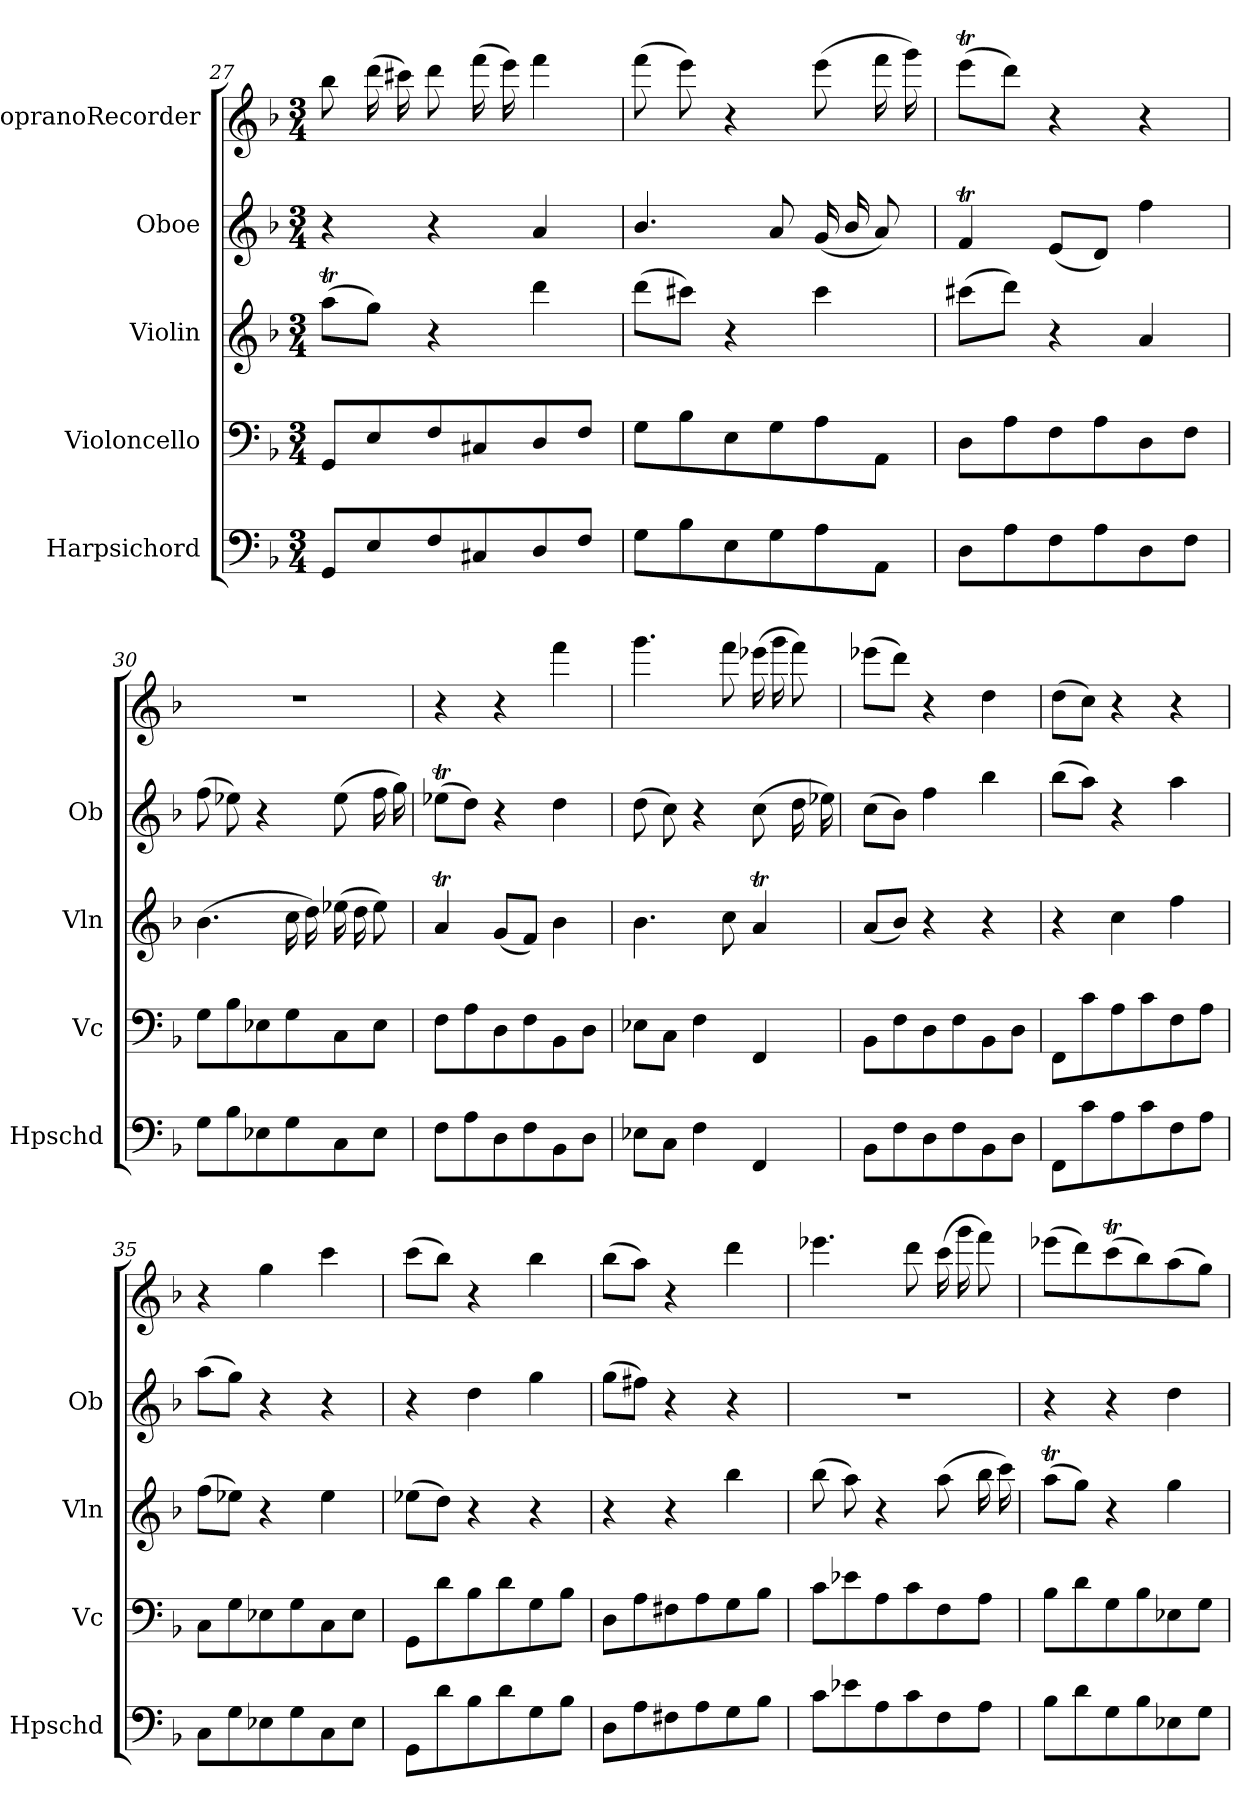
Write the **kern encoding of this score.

**kern	**kern	**kern	**kern	**kern
*part5	*part4	*part3	*part2	*part1
*staff5	*staff4	*staff3	*staff2	*staff1
*I"Harpsichord	*I"Violoncello	*I"Violin	*I"Oboe	*I"SopranoRecorder
*I'Hpschd	*I'Vc	*I'Vln	*I'Ob	*
*clefF4	*clefF4	*clefG2	*clefG2	*clefG2
*k[b-]	*k[b-]	*k[b-]	*k[b-]	*k[b-]
*d:	*d:	*d:	*d:	*d:
*M3/4	*M3/4	*M3/4	*M3/4	*M3/4
=27	=27	=27	=27	=27
8GG/L	8GG/L	(8aat\L	4r	8bb-\
8E/	8E/	8gg\J)	.	(16ddd\
.	.	.	.	16ccc#X\)
8F/	8F/	4r	4r	8ddd\
8C#X/	8C#X/	.	.	(16fff\
.	.	.	.	16eee\)
8D/	8D/	4ddd\	4a/	4fff\
8F/J	8F/J	.	.	.
=28	=28	=28	=28	=28
8G\L	8G\L	(8ddd\L	4.b-/	(8fff\
8B-\	8B-\	8ccc#X\J)	.	8eee\)
8E\	8E\	4r	.	4r
8G\	8G\	.	8a/	.
8A\	8A\	4ccc#\	(16g/	(8eee\
.	.	.	16b-/	.
8AA\J	8AA\J	.	8a/)	16fff\
.	.	.	.	16ggg\)
=29	=29	=29	=29	=29
8D\L	8D\L	(8ccc#X\L	4fT/	(8eeet\L
8A\	8A\	8ddd\J)	.	8ddd\J)
8F\	8F\	4r	(8e/L	4r
8A\	8A\	.	8d/J)	.
8D\	8D\	4a/	4ff\	4r
8F\J	8F\J	.	.	.
=30	=30	=30	=30	=30
8G\L	8G\L	(4.b-\	(8ff\	2.r
8B-\	8B-\	.	8ee-X\)	.
8E-X\	8E-X\	.	4r	.
8G\	8G\	16cc\	.	.
.	.	16dd\)	.	.
8C\	8C\	(16ee-X\	(8ee-\	.
.	.	16dd\	.	.
8E-\J	8E-\J	8ee-\)	16ff\	.
.	.	.	16gg\)	.
=31	=31	=31	=31	=31
8F\L	8F\L	4at/	(8ee-XT\L	4r
8A\	8A\	.	8dd\J)	.
8D\	8D\	(8g/L	4r	4r
8F\	8F\	8f/J)	.	.
8BB-\	8BB-\	4b-\	4dd\	4fff\
8D\J	8D\J	.	.	.
=32	=32	=32	=32	=32
8E-X\L	8E-X\L	4.b-\	(8dd\	4.ggg\
8C\J	8C\J	.	8cc\)	.
4F\	4F\	.	4r	.
.	.	8cc\	.	8fff\
4FF/	4FF/	4at/	(8cc\	(16eee-X\
.	.	.	.	16ggg\
.	.	.	16dd\	8fff\)
.	.	.	16ee-X\)	.
=33	=33	=33	=33	=33
8BB-\L	8BB-\L	(8a/L	(8cc\L	(8eee-X\L
8F\	8F\	8b-/J)	8b-\J)	8ddd\J)
8D\	8D\	4r	4ff\	4r
8F\	8F\	.	.	.
8BB-\	8BB-\	4r	4bb-\	4dd\
8D\J	8D\J	.	.	.
=34	=34	=34	=34	=34
8FF\L	8FF\L	4r	(8bb-\L	(8dd\L
8c\	8c\	.	8aa\J)	8cc\J)
8A\	8A\	4cc\	4r	4r
8c\	8c\	.	.	.
8F\	8F\	4ff\	4aa\	4r
8A\J	8A\J	.	.	.
=35	=35	=35	=35	=35
8C\L	8C\L	(8ff\L	(8aa\L	4r
8G\	8G\	8ee-X\J)	8gg\J)	.
8E-X\	8E-X\	4r	4r	4gg\
8G\	8G\	.	.	.
8C\	8C\	4ee-\	4r	4ccc\
8E-\J	8E-\J	.	.	.
=36	=36	=36	=36	=36
8GG\L	8GG\L	(8ee-X\L	4r	(8ccc\L
8d\	8d\	8dd\J)	.	8bb-\J)
8B-\	8B-\	4r	4dd\	4r
8d\	8d\	.	.	.
8G\	8G\	4r	4gg\	4bb-\
8B-\J	8B-\J	.	.	.
=37	=37	=37	=37	=37
8D\L	8D\L	4r	(8gg\L	(8bb-\L
8A\	8A\	.	8ff#X\J)	8aa\J)
8F#X\	8F#X\	4r	4r	4r
8A\	8A\	.	.	.
8G\	8G\	4bb-\	4r	4ddd\
8B-\J	8B-\J	.	.	.
=38	=38	=38	=38	=38
8c\L	8c\L	(8bb-\	2.r	4.eee-X\
8e-X\	8e-X\	8aa\)	.	.
8A\	8A\	4r	.	.
8c\	8c\	.	.	8ddd\
8F\	8F\	(8aa\	.	(16ccc\
.	.	.	.	16ggg\
8A\J	8A\J	16bb-\	.	8fff\)
.	.	16ccc\)	.	.
=39	=39	=39	=39	=39
8B-\L	8B-\L	(8aat\L	4r	(8eee-X\L
8d\	8d\	8gg\J)	.	8ddd\)
8G\	8G\	4r	4r	(8cccT\
8B-\	8B-\	.	.	8bb-\)
8E-X\	8E-X\	4gg\	4dd\	(8aa\
8G\J	8G\J	.	.	8gg\J)
=	=	=	=	=
*-	*-	*-	*-	*-
